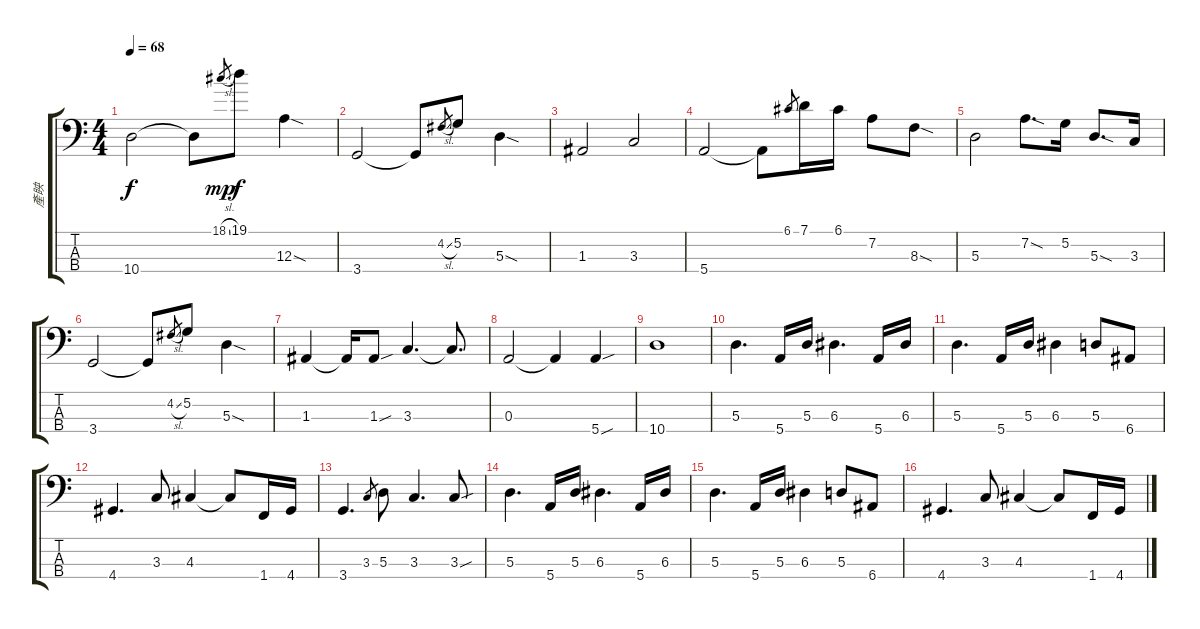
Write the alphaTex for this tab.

\track ("產眏" "產眏") {instrument fretlessbass}
\staff {score tabs}
\tuning (G2 D2 A1 E1) {hide}
\ts (4 4)
\tempo 68
\clef f4
\ks c
10.4.2{dy f} 10.4{t}.8 18.1{sl}.8{gr dy mp} 19.1.8{dy f} 12.3{sod}.4 |
3.4.2 3.4{t}.8 4.2{sl}.8{gr} 5.2.8 5.3{sod}.4 |
1.3.2 3.3.2 |
5.4.2 5.4{t}.8 6.1.8{gr} 7.1.16 6.1.16 7.2.8 8.3{sod}.8 |
5.3.2 7.2{sod}.8{d} 5.2.16 5.3{sod}.8{d} 3.3.16 |
3.4.2 3.4{t}.8 4.2{sl}.8{gr} 5.2.8 5.3{sod}.4 |
1.3.4 1.3{t}.16 1.3{sou}.8 3.3.4{d} 3.3{t}.8{d} |
0.3.2 0.3{t}.4 5.4{sou}.4 |
10.4.1 |
5.3.4{d} 5.4.16 5.3.16 6.3.4{d} 5.4.16 6.3.16 |
5.3.4{d} 5.4.16 5.3.16 6.3.4 5.3.8 6.4.8 |
4.4.4{d} 3.3.8 4.3.4 4.3{t}.8 1.4.16 4.4.16 |
3.4.4{d} 3.3.8{gr} 5.3.8 3.3.4{d} 3.3{sou}.8 |
5.3.4{d} 5.4.16 5.3.16 6.3.4{d} 5.4.16 6.3.16 |
5.3.4{d} 5.4.16 5.3.16 6.3.4 5.3.8 6.4.8 |
4.4.4{d} 3.3.8 4.3.4 4.3{t}.8 1.4.16 4.4.16
